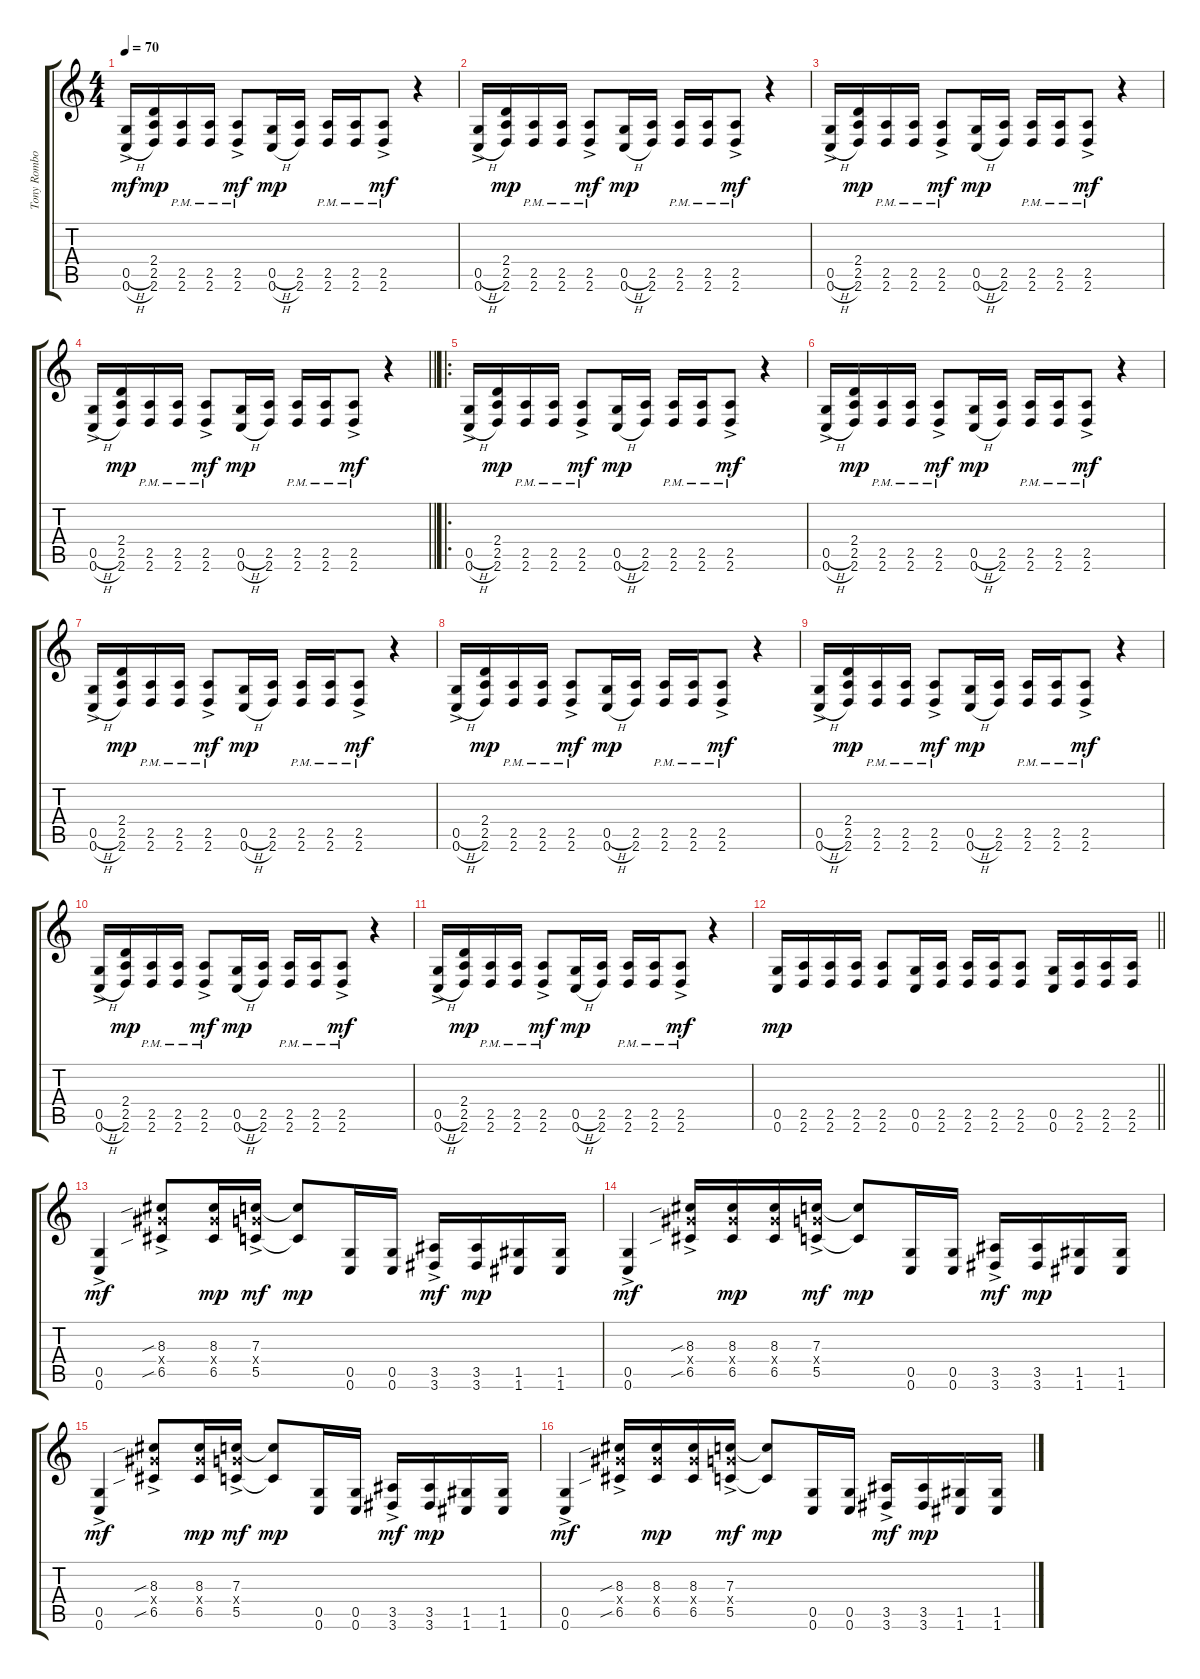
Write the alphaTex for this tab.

\track ("Tony Rombola" "Tony Rombo") {instrument distortionguitar}
\staff {score tabs}
\tuning (D4 A3 F3 C3 G2 C2) {hide}
\ts (4 4)
\tempo 70
\clef g2
\ks c
(0.5{h ac} 0.6{h ac}).16{dy mf instrument distortionguitar} (2.4 2.5 2.6).16{dy mp} (2.5{pm} 2.6{pm}).16 (2.5{pm} 2.6{pm}).16 (2.5{ac pm} 2.6{ac pm}).8{dy mf} (0.5{h} 0.6{h}).16{dy mp} (2.5 2.6).16 (2.5{pm} 2.6{pm}).16 (2.5{pm} 2.6{pm}).16 (2.5{ac pm} 2.6{ac pm}).8{dy mf} r.4 |
(0.5{h ac} 0.6{h ac}).16 (2.4 2.5 2.6).16{dy mp} (2.5{pm} 2.6{pm}).16 (2.5{pm} 2.6{pm}).16 (2.5{ac pm} 2.6{ac pm}).8{dy mf} (0.5{h} 0.6{h}).16{dy mp} (2.5 2.6).16 (2.5{pm} 2.6{pm}).16 (2.5{pm} 2.6{pm}).16 (2.5{ac pm} 2.6{ac pm}).8{dy mf} r.4 |
(0.5{h ac} 0.6{h ac}).16 (2.4 2.5 2.6).16{dy mp} (2.5{pm} 2.6{pm}).16 (2.5{pm} 2.6{pm}).16 (2.5{ac pm} 2.6{ac pm}).8{dy mf} (0.5{h} 0.6{h}).16{dy mp} (2.5 2.6).16 (2.5{pm} 2.6{pm}).16 (2.5{pm} 2.6{pm}).16 (2.5{ac pm} 2.6{ac pm}).8{dy mf} r.4 |
\barLineRight lightlight
(0.5{h ac} 0.6{h ac}).16 (2.4 2.5 2.6).16{dy mp} (2.5{pm} 2.6{pm}).16 (2.5{pm} 2.6{pm}).16 (2.5{ac pm} 2.6{ac pm}).8{dy mf} (0.5{h} 0.6{h}).16{dy mp} (2.5 2.6).16 (2.5{pm} 2.6{pm}).16 (2.5{pm} 2.6{pm}).16 (2.5{ac pm} 2.6{ac pm}).8{dy mf} r.4 |
\ro
(0.5{h ac} 0.6{h ac}).16 (2.4 2.5 2.6).16{dy mp} (2.5{pm} 2.6{pm}).16 (2.5{pm} 2.6{pm}).16 (2.5{ac pm} 2.6{ac pm}).8{dy mf} (0.5{h} 0.6{h}).16{dy mp} (2.5 2.6).16 (2.5{pm} 2.6{pm}).16 (2.5{pm} 2.6{pm}).16 (2.5{ac pm} 2.6{ac pm}).8{dy mf} r.4 |
(0.5{h ac} 0.6{h ac}).16 (2.4 2.5 2.6).16{dy mp} (2.5{pm} 2.6{pm}).16 (2.5{pm} 2.6{pm}).16 (2.5{ac pm} 2.6{ac pm}).8{dy mf} (0.5{h} 0.6{h}).16{dy mp} (2.5 2.6).16 (2.5{pm} 2.6{pm}).16 (2.5{pm} 2.6{pm}).16 (2.5{ac pm} 2.6{ac pm}).8{dy mf} r.4 |
(0.5{h ac} 0.6{h ac}).16 (2.4 2.5 2.6).16{dy mp} (2.5{pm} 2.6{pm}).16 (2.5{pm} 2.6{pm}).16 (2.5{ac pm} 2.6{ac pm}).8{dy mf} (0.5{h} 0.6{h}).16{dy mp} (2.5 2.6).16 (2.5{pm} 2.6{pm}).16 (2.5{pm} 2.6{pm}).16 (2.5{ac pm} 2.6{ac pm}).8{dy mf} r.4 |
(0.5{h ac} 0.6{h ac}).16 (2.4 2.5 2.6).16{dy mp} (2.5{pm} 2.6{pm}).16 (2.5{pm} 2.6{pm}).16 (2.5{ac pm} 2.6{ac pm}).8{dy mf} (0.5{h} 0.6{h}).16{dy mp} (2.5 2.6).16 (2.5{pm} 2.6{pm}).16 (2.5{pm} 2.6{pm}).16 (2.5{ac pm} 2.6{ac pm}).8{dy mf} r.4 |
(0.5{h ac} 0.6{h ac}).16 (2.4 2.5 2.6).16{dy mp} (2.5{pm} 2.6{pm}).16 (2.5{pm} 2.6{pm}).16 (2.5{ac pm} 2.6{ac pm}).8{dy mf} (0.5{h} 0.6{h}).16{dy mp} (2.5 2.6).16 (2.5{pm} 2.6{pm}).16 (2.5{pm} 2.6{pm}).16 (2.5{ac pm} 2.6{ac pm}).8{dy mf} r.4 |
(0.5{h ac} 0.6{h ac}).16 (2.4 2.5 2.6).16{dy mp} (2.5{pm} 2.6{pm}).16 (2.5{pm} 2.6{pm}).16 (2.5{ac pm} 2.6{ac pm}).8{dy mf} (0.5{h} 0.6{h}).16{dy mp} (2.5 2.6).16 (2.5{pm} 2.6{pm}).16 (2.5{pm} 2.6{pm}).16 (2.5{ac pm} 2.6{ac pm}).8{dy mf} r.4 |
(0.5{h ac} 0.6{h ac}).16 (2.4 2.5 2.6).16{dy mp} (2.5{pm} 2.6{pm}).16 (2.5{pm} 2.6{pm}).16 (2.5{ac pm} 2.6{ac pm}).8{dy mf} (0.5{h} 0.6{h}).16{dy mp} (2.5 2.6).16 (2.5{pm} 2.6{pm}).16 (2.5{pm} 2.6{pm}).16 (2.5{ac pm} 2.6{ac pm}).8{dy mf} r.4 |
\barLineRight lightlight
(0.5 0.6).16{dy mp} (2.5 2.6).16 (2.5 2.6).16 (2.5 2.6).16 (2.5 2.6).8 (0.5 0.6).16 (2.5 2.6).16 (2.5 2.6).16 (2.5 2.6).16 (2.5 2.6).8 (0.5 0.6).16 (2.5 2.6).16 (2.5 2.6).16 (2.5 2.6).16 |
(0.5{ac} 0.6{ac}).4{dy mf} (8.3{sib ac} 8.4{ac x} 6.5{sib ac}).8 (8.3 8.4{x} 6.5).16{dy mp} (7.3{ac} 7.4{ac x} 5.5{ac}).16{dy mf} (7.3{t} 5.5{t}).8{dy mp} (0.5 0.6).16 (0.5 0.6).16 (3.5{ac} 3.6{ac}).16{dy mf} (3.5 3.6).16{dy mp} (1.5 1.6).16 (1.5 1.6).16 |
(0.5{ac} 0.6{ac}).4{dy mf} (8.3{sib ac} 8.4{ac x} 6.5{sib ac}).16 (8.3 8.4{x} 6.5).16{dy mp} (8.3 8.4{x} 6.5).16 (7.3{ac} 7.4{ac x} 5.5{ac}).16{dy mf} (7.3{t} 5.5{t}).8{dy mp} (0.5 0.6).16 (0.5 0.6).16 (3.5{ac} 3.6{ac}).16{dy mf} (3.5 3.6).16{dy mp} (1.5 1.6).16 (1.5 1.6).16 |
(0.5{ac} 0.6{ac}).4{dy mf} (8.3{sib ac} 8.4{ac x} 6.5{sib ac}).8 (8.3 8.4{x} 6.5).16{dy mp} (7.3{ac} 7.4{ac x} 5.5{ac}).16{dy mf} (7.3{t} 5.5{t}).8{dy mp} (0.5 0.6).16 (0.5 0.6).16 (3.5{ac} 3.6{ac}).16{dy mf} (3.5 3.6).16{dy mp} (1.5 1.6).16 (1.5 1.6).16 |
(0.5{ac} 0.6{ac}).4{dy mf} (8.3{sib ac} 8.4{ac x} 6.5{sib ac}).16 (8.3 8.4{x} 6.5).16{dy mp} (8.3 8.4{x} 6.5).16 (7.3{ac} 7.4{ac x} 5.5{ac}).16{dy mf} (7.3{t} 5.5{t}).8{dy mp} (0.5 0.6).16 (0.5 0.6).16 (3.5{ac} 3.6{ac}).16{dy mf} (3.5 3.6).16{dy mp} (1.5 1.6).16 (1.5 1.6).16
